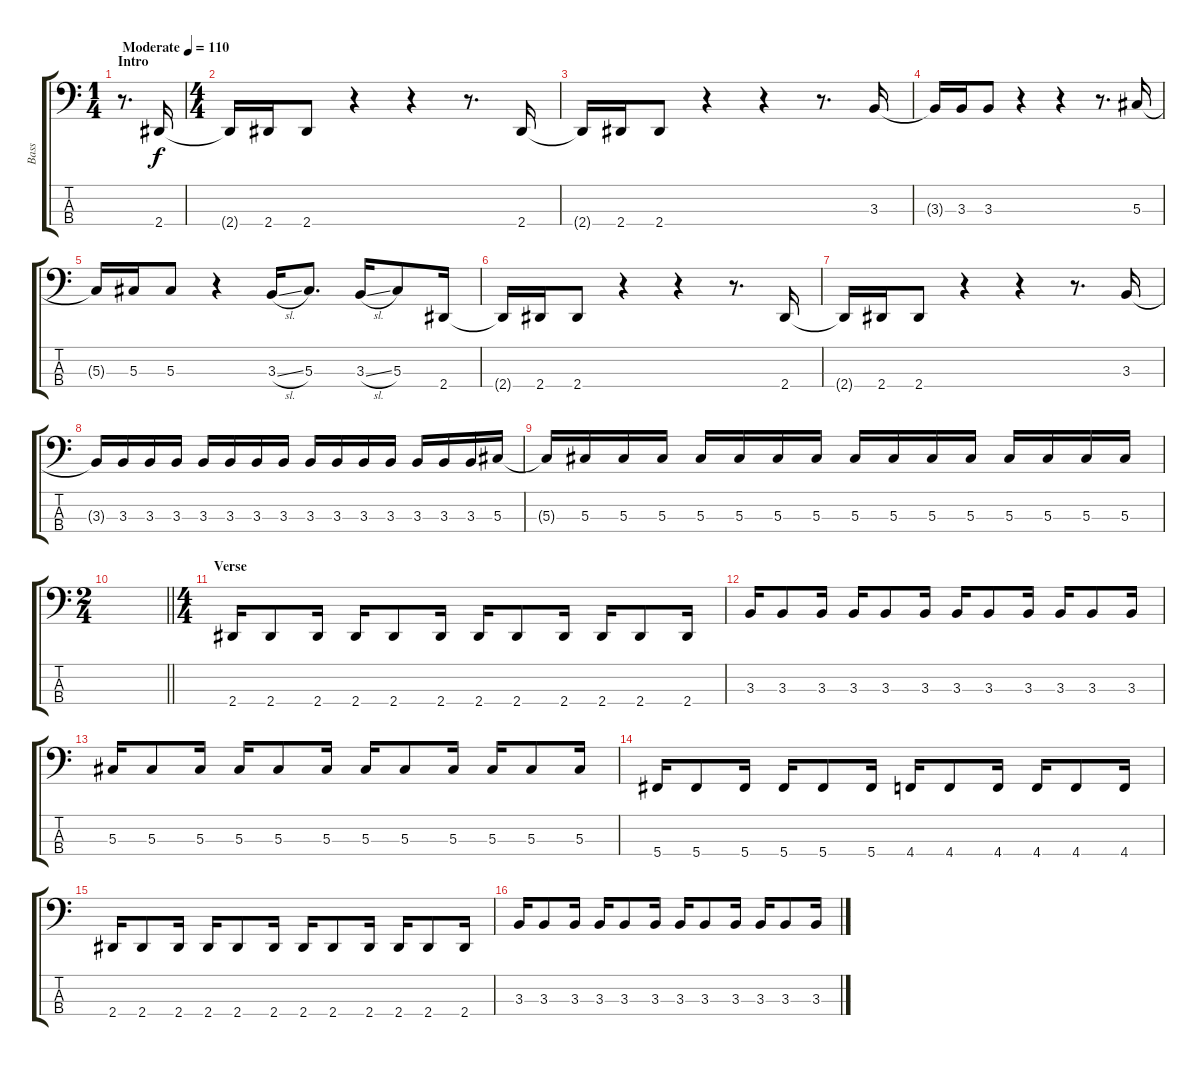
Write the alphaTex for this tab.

\track ("Bass" "Bass") {instrument electricbasspick}
\staff {score tabs}
\tuning (Gb2 Db2 Ab1 Db1) {hide}
\ts (1 4)
\section ("" "Intro")
\tempo (110 "Moderate")
\clef f4
\ks c
r.8{d dy f instrument electricbasspick} 2.4.16 |
\ts (4 4)
2.4{t}.16 2.4.16 2.4.8 r.4 r.4 r.8{d} 2.4.16 |
2.4{t}.16 2.4.16 2.4.8 r.4 r.4 r.8{d} 3.3.16 |
3.3{t}.16 3.3.16 3.3.8 r.4 r.4 r.8{d} 5.3.16 |
5.3{t}.16 5.3.16 5.3.8 r.4 3.3{sl}.16 5.3.8{d} 3.3{sl}.16 5.3.8 2.4.16 |
2.4{t}.16 2.4.16 2.4.8 r.4 r.4 r.8{d} 2.4.16 |
2.4{t}.16 2.4.16 2.4.8 r.4 r.4 r.8{d} 3.3.16 |
3.3{t}.16 3.3.16 3.3.16 3.3.16 3.3.16 3.3.16 3.3.16 3.3.16 3.3.16 3.3.16 3.3.16 3.3.16 3.3.16 3.3.16 3.3.16 5.3.16 |
5.3{t}.16 5.3.16 5.3.16 5.3.16 5.3.16 5.3.16 5.3.16 5.3.16 5.3.16 5.3.16 5.3.16 5.3.16 5.3.16 5.3.16 5.3.16 5.3.16 |
\ts (2 4)
\barLineRight lightlight
|
\ts (4 4)
\section ("" "Verse")
2.4.16 2.4.8 2.4.16 2.4.16 2.4.8 2.4.16 2.4.16 2.4.8 2.4.16 2.4.16 2.4.8 2.4.16 |
3.3.16 3.3.8 3.3.16 3.3.16 3.3.8 3.3.16 3.3.16 3.3.8 3.3.16 3.3.16 3.3.8 3.3.16 |
5.3.16 5.3.8 5.3.16 5.3.16 5.3.8 5.3.16 5.3.16 5.3.8 5.3.16 5.3.16 5.3.8 5.3.16 |
5.4.16 5.4.8 5.4.16 5.4.16 5.4.8 5.4.16 4.4.16 4.4.8 4.4.16 4.4.16 4.4.8 4.4.16 |
2.4.16 2.4.8 2.4.16 2.4.16 2.4.8 2.4.16 2.4.16 2.4.8 2.4.16 2.4.16 2.4.8 2.4.16 |
3.3.16 3.3.8 3.3.16 3.3.16 3.3.8 3.3.16 3.3.16 3.3.8 3.3.16 3.3.16 3.3.8 3.3.16
